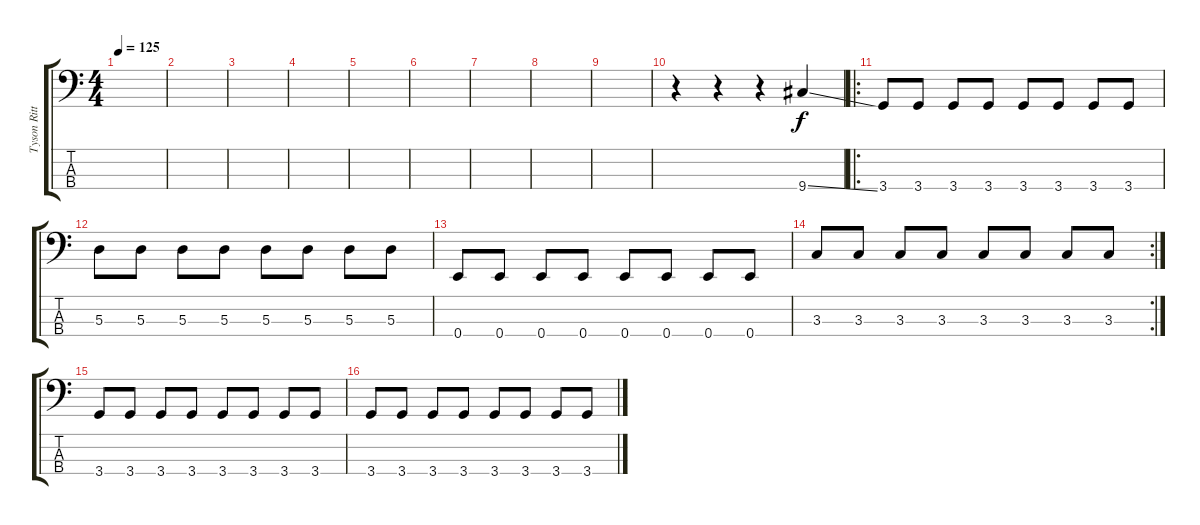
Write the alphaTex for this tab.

\track ("Tyson Ritter" "Tyson Ritt") {instrument electricbasspick}
\staff {score tabs}
\tuning (G2 D2 A1 E1) {hide}
\ts (4 4)
\tempo 125
\clef f4
\ks c
|
|
|
|
|
|
|
|
|
r.4 r.4 r.4 9.4{ss}.4 |
\ro
3.4.8{dy f} 3.4.8 3.4.8 3.4.8 3.4.8 3.4.8 3.4.8 3.4.8 |
5.3.8 5.3.8 5.3.8 5.3.8 5.3.8 5.3.8 5.3.8 5.3.8 |
0.4.8 0.4.8 0.4.8 0.4.8 0.4.8 0.4.8 0.4.8 0.4.8 |
\rc 2
3.3.8 3.3.8 3.3.8 3.3.8 3.3.8 3.3.8 3.3.8 3.3.8 |
3.4.8 3.4.8 3.4.8 3.4.8 3.4.8 3.4.8 3.4.8 3.4.8 |
3.4.8 3.4.8 3.4.8 3.4.8 3.4.8 3.4.8 3.4.8 3.4.8
